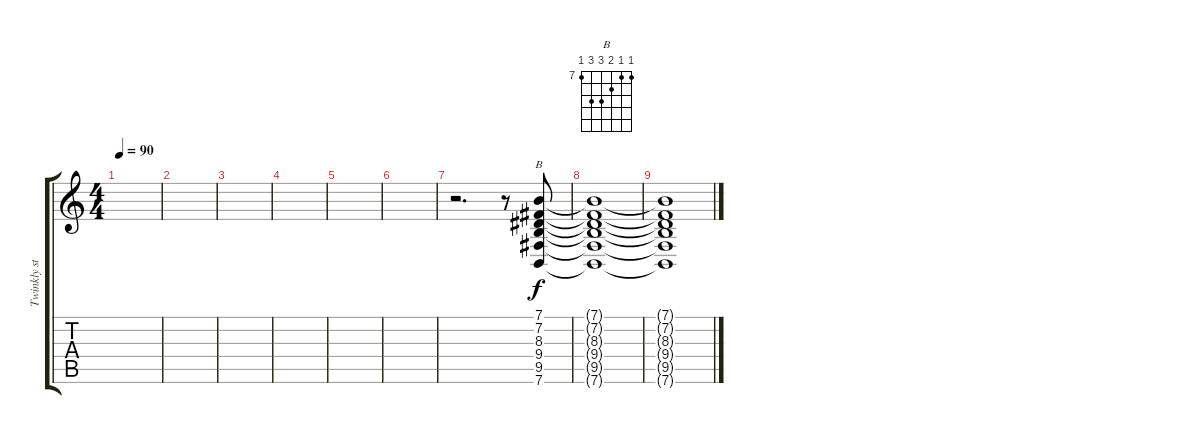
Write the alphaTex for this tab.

\track ("Twinkly stuff" "Twinkly st") {instrument pad1newage}
\staff {score tabs}
\tuning (E4 B3 G3 D3 A2 E2) {hide}
\chord ("B" 7 7 8 9 9 7) {firstfret 7}
\ts (4 4)
\tempo 90
\clef g2
\ks c
|
|
|
|
|
|
r.2{d} r.8 (7.1 7.2 8.3 9.4 9.5 7.6).8{ch "B"} |
(7.1{t} 7.2{t} 8.3{t} 9.4{t} 9.5{t} 7.6{t}).1 |
(7.1{t} 7.2{t} 8.3{t} 9.4{t} 9.5{t} 7.6{t}).1
